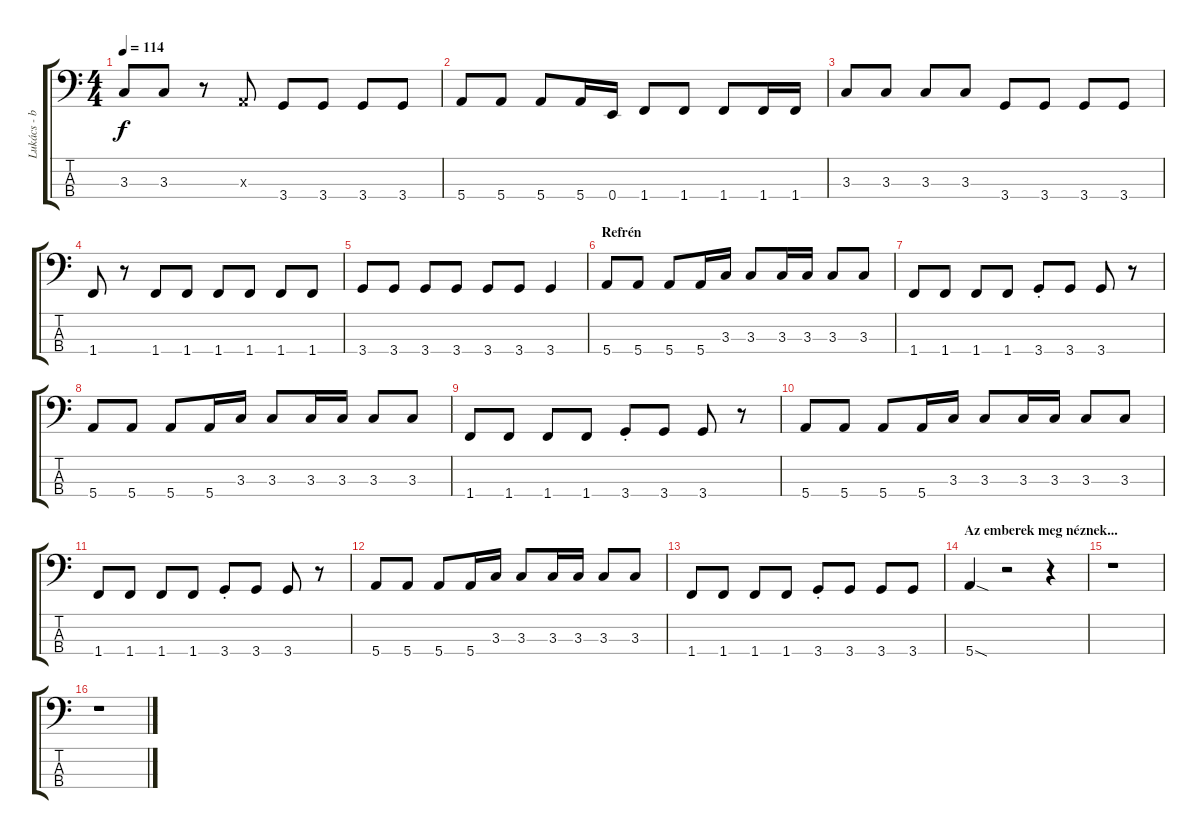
\track ("Lukács - bass" "Lukács - b") {instrument electricbasspick}
\staff {score tabs}
\tuning (G2 D2 A1 E1) {hide}
\ts (4 4)
\tempo 114
\clef f4
\ks c
3.3.8{dy f} 3.3.8 r.8 0.3{x}.8 3.4.8 3.4.8 3.4.8 3.4.8 |
5.4.8 5.4.8 5.4.8 5.4.16 0.4.16 1.4.8 1.4.8 1.4.8 1.4.16 1.4.16 |
3.3.8 3.3.8 3.3.8 3.3.8 3.4.8 3.4.8 3.4.8 3.4.8 |
1.4.8 r.8 1.4.8 1.4.8 1.4.8 1.4.8 1.4.8 1.4.8 |
3.4.8 3.4.8 3.4.8 3.4.8 3.4.8 3.4.8 3.4.4 |
\section ("" "Refrén")
5.4.8 5.4.8 5.4.8 5.4.16 3.3.16 3.3.8 3.3.16 3.3.16 3.3.8 3.3.8 |
1.4.8 1.4.8 1.4.8 1.4.8 3.4{st}.8 3.4.8 3.4.8 r.8 |
5.4.8 5.4.8 5.4.8 5.4.16 3.3.16 3.3.8 3.3.16 3.3.16 3.3.8 3.3.8 |
1.4.8 1.4.8 1.4.8 1.4.8 3.4{st}.8 3.4.8 3.4.8 r.8 |
5.4.8 5.4.8 5.4.8 5.4.16 3.3.16 3.3.8 3.3.16 3.3.16 3.3.8 3.3.8 |
1.4.8 1.4.8 1.4.8 1.4.8 3.4{st}.8 3.4.8 3.4.8 r.8 |
5.4.8 5.4.8 5.4.8 5.4.16 3.3.16 3.3.8 3.3.16 3.3.16 3.3.8 3.3.8 |
1.4.8 1.4.8 1.4.8 1.4.8 3.4{st}.8 3.4.8 3.4.8 3.4.8 |
\section ("" "Az emberek meg néznek...")
5.4{sod}.4 r.2 r.4 |
r.1 |
r.1
